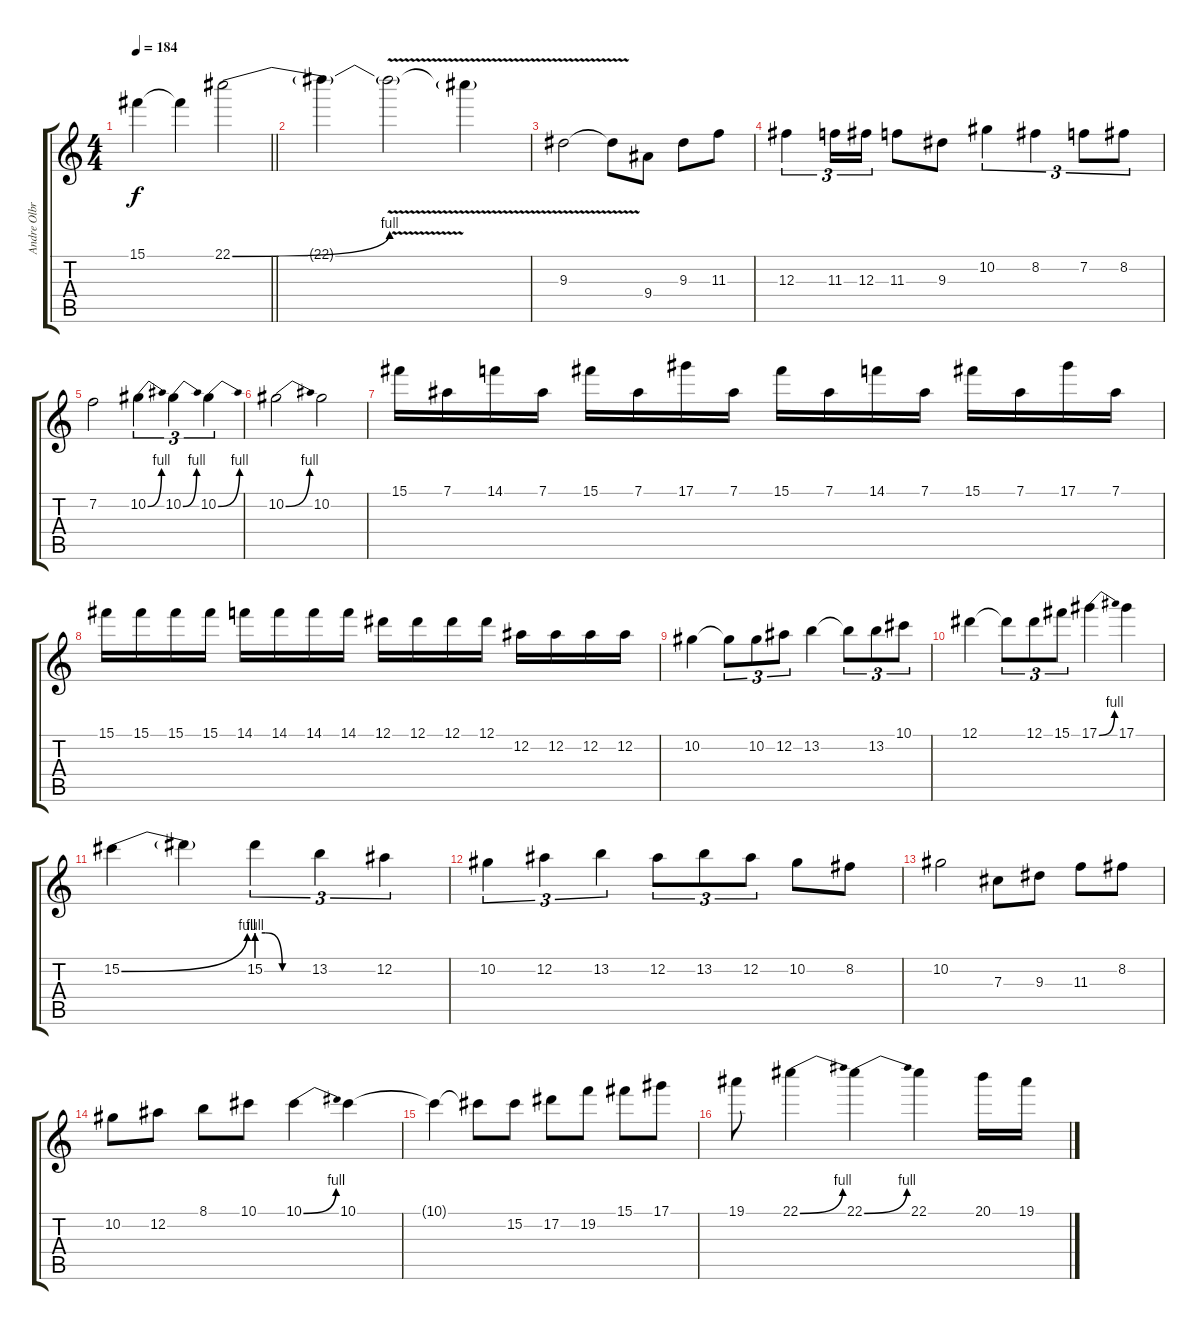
\track ("Andre Olbrich" "Andre Olbr") {instrument distortionguitar}
\staff {score tabs}
\tuning (Eb4 Bb3 Gb3 Db3 Ab2 Eb2) {hide}
\ts (4 4)
\tempo 184
\clef g2
\barLineRight lightlight
\ks c
15.1{t}.4{dy f} 15.1{t}.4 22.1{be (bend 0 0 60 4)}.2{volume 14} |
22.1{t}.4 22.1{v t}.2 22.1{t}.4 |
9.3{v}.2{balance 8} 9.3{t}.8 9.4.8 9.3.8 11.3.8 |
12.3.4{tu (3 2)} 11.3.16{tu (3 2)} 12.3.16{tu (3 2)} 11.3.8 9.3.8 10.2.4{tu (3 2)} 8.2.4{tu (3 2)} 7.2.8{tu (3 2)} 8.2.8{tu (3 2)} |
7.2.2 10.2{be (bend 0 0 60 4)}.4{tu (3 2)} 10.2{be (bend 0 0 60 4)}.4{tu (3 2)} 10.2{be (bend 0 0 60 4)}.4{tu (3 2)} |
10.2{be (bend 0 0 60 4)}.2 10.2.2 |
15.1.16{balance 2} 7.1.16 14.1.16 7.1.16 15.1.16 7.1.16 17.1.16 7.1.16 15.1.16 7.1.16 14.1.16 7.1.16 15.1.16 7.1.16 17.1.16 7.1.16 |
15.1.16 15.1.16 15.1.16 15.1.16 14.1.16 14.1.16 14.1.16 14.1.16 12.1.16 12.1.16 12.1.16 12.1.16 12.2.16 12.2.16 12.2.16 12.2.16 |
10.2.4 10.2{t}.8{tu (3 2)} 10.2.8{tu (3 2)} 12.2.8{tu (3 2)} 13.2.4 13.2{t}.8{tu (3 2)} 13.2.8{tu (3 2)} 10.1.8{tu (3 2)} |
12.1.4 12.1{t}.8{tu (3 2)} 12.1.8{tu (3 2)} 15.1.8{tu (3 2)} 17.1{be (bend 0 0 60 4)}.4 17.1.4 |
15.2{be (bend 0 0 60 4)}.4{balance 8} 15.2{t}.4 15.2{be (custom 0 4 10 4 30 0 60 0)}.4{tu (3 2)} 13.2.4{tu (3 2)} 12.2.4{tu (3 2)} |
10.2.4{tu (3 2)} 12.2.4{tu (3 2)} 13.2.4{tu (3 2)} 12.2.8{tu (3 2)} 13.2.8{tu (3 2)} 12.2.8{tu (3 2)} 10.2.8 8.2.8 |
10.2.2 7.3.8 9.3.8 11.3.8 8.2.8 |
10.2.8 12.2.8 8.1.8 10.1.8 10.1{be (bend 0 0 60 4)}.4 10.1.4 |
10.1{t}.4 10.1{t}.8 15.2.8 17.2.8 19.2.8 15.1.8 17.1.8 |
19.1.8 22.1{be (bend 0 0 60 4)}.4 22.1{be (bend 0 0 60 4)}.4 22.1.4 20.1.16 19.1.16
